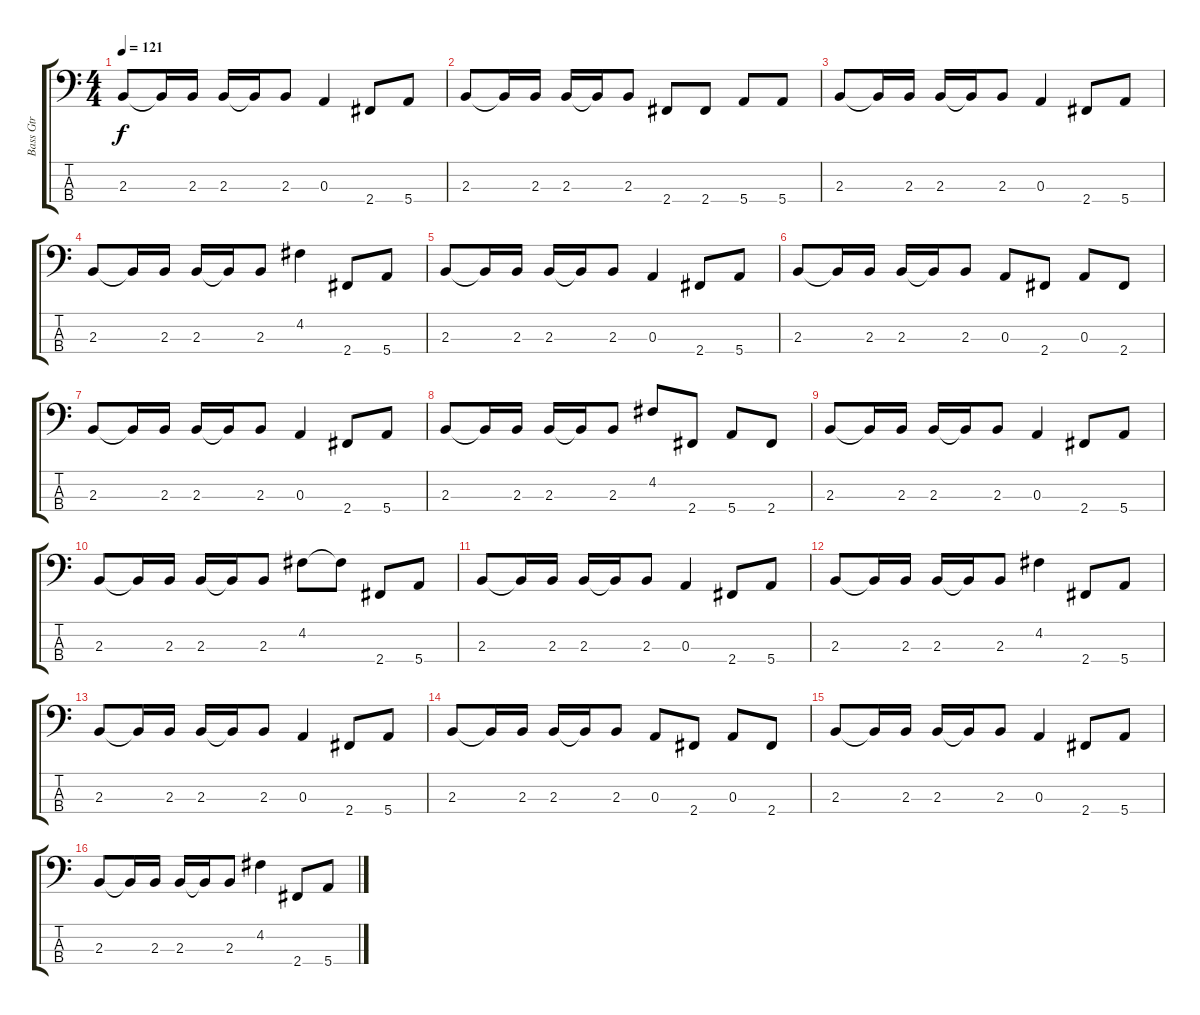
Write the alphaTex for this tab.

\track ("Bass Gtr" "Bass Gtr") {instrument electricbassfinger}
\staff {score tabs}
\tuning (G2 D2 A1 E1) {hide}
\ts (4 4)
\tempo 121
\clef f4
\ks c
2.3.8{dy f} 2.3{t}.16 2.3.16 2.3.16 2.3{t}.16 2.3.8 0.3.4 2.4.8 5.4.8 |
2.3.8 2.3{t}.16 2.3.16 2.3.16 2.3{t}.16 2.3.8 2.4.8 2.4.8 5.4.8 5.4.8 |
2.3.8 2.3{t}.16 2.3.16 2.3.16 2.3{t}.16 2.3.8 0.3.4 2.4.8 5.4.8 |
2.3.8 2.3{t}.16 2.3.16 2.3.16 2.3{t}.16 2.3.8 4.2.4 2.4.8 5.4.8 |
2.3.8 2.3{t}.16 2.3.16 2.3.16 2.3{t}.16 2.3.8 0.3.4 2.4.8 5.4.8 |
2.3.8 2.3{t}.16 2.3.16 2.3.16 2.3{t}.16 2.3.8 0.3.8 2.4.8 0.3.8 2.4.8 |
2.3.8 2.3{t}.16 2.3.16 2.3.16 2.3{t}.16 2.3.8 0.3.4 2.4.8 5.4.8 |
2.3.8 2.3{t}.16 2.3.16 2.3.16 2.3{t}.16 2.3.8 4.2.8 2.4.8 5.4.8 2.4.8 |
2.3.8 2.3{t}.16 2.3.16 2.3.16 2.3{t}.16 2.3.8 0.3.4 2.4.8 5.4.8 |
2.3.8 2.3{t}.16 2.3.16 2.3.16 2.3{t}.16 2.3.8 4.2.8 4.2{t}.8 2.4.8 5.4.8 |
2.3.8 2.3{t}.16 2.3.16 2.3.16 2.3{t}.16 2.3.8 0.3.4 2.4.8 5.4.8 |
2.3.8 2.3{t}.16 2.3.16 2.3.16 2.3{t}.16 2.3.8 4.2.4 2.4.8 5.4.8 |
2.3.8 2.3{t}.16 2.3.16 2.3.16 2.3{t}.16 2.3.8 0.3.4 2.4.8 5.4.8 |
2.3.8 2.3{t}.16 2.3.16 2.3.16 2.3{t}.16 2.3.8 0.3.8 2.4.8 0.3.8 2.4.8 |
2.3.8 2.3{t}.16 2.3.16 2.3.16 2.3{t}.16 2.3.8 0.3.4 2.4.8 5.4.8 |
2.3.8 2.3{t}.16 2.3.16 2.3.16 2.3{t}.16 2.3.8 4.2.4 2.4.8 5.4.8
